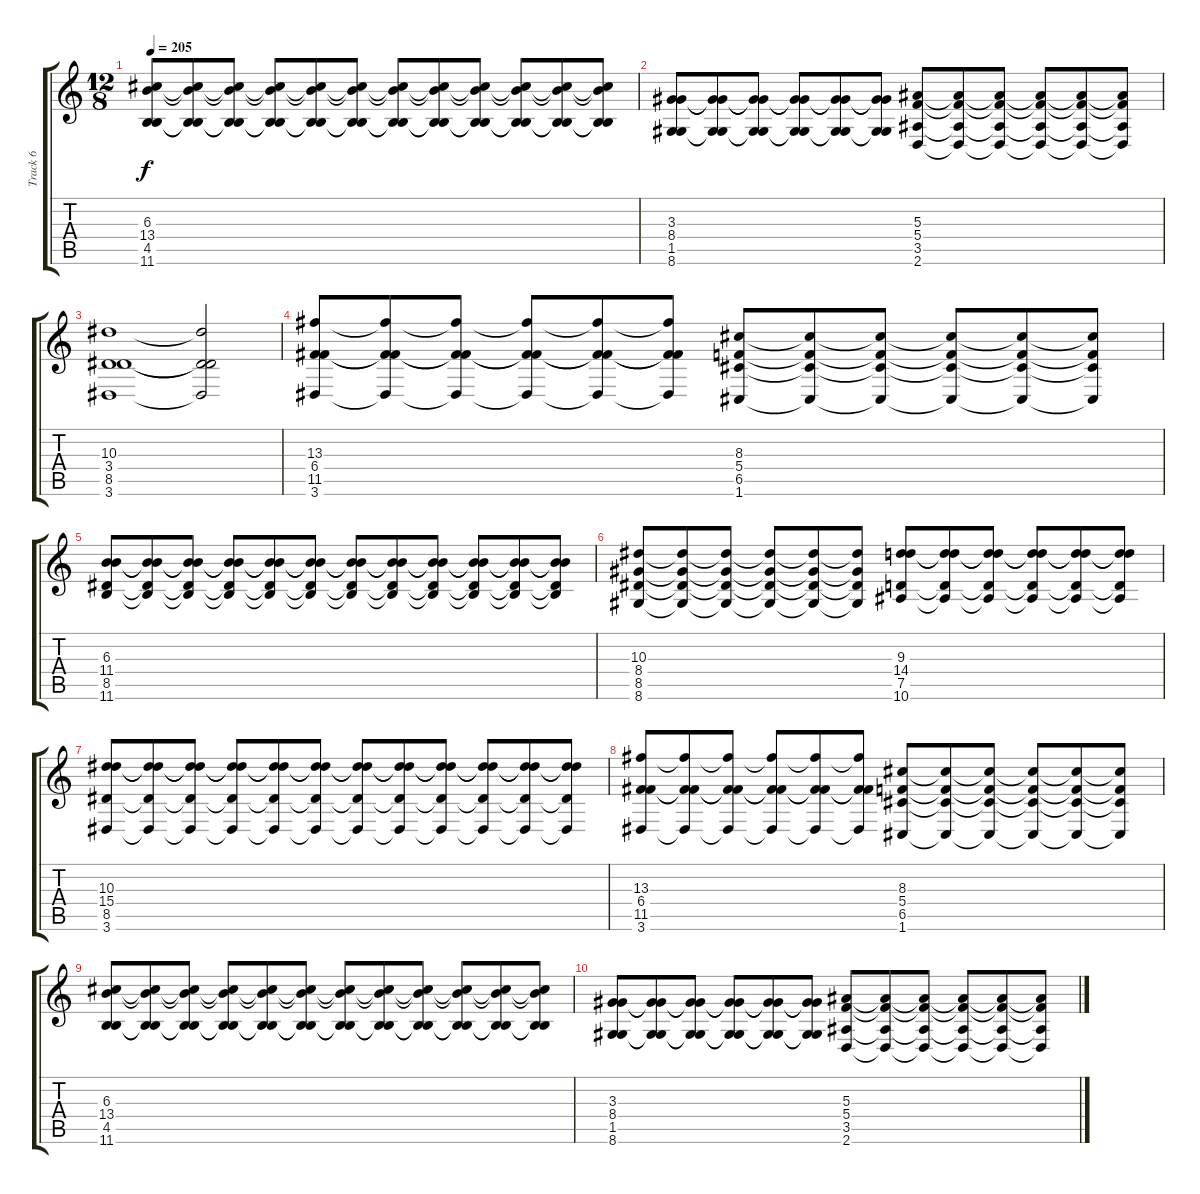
\track ("Track 6" "Track 6") {instrument distortionguitar}
\staff {score tabs}
\tuning (D4 A3 F3 C3 G2 C2) {hide}
\ts (12 8)
\tempo 205
\clef g2
\ks c
(6.3 13.4 4.5 11.6).8{dy f} (6.3{t} 13.4{t} 4.5{t} 11.6{t}).8 (6.3{t} 13.4{t} 4.5{t} 11.6{t}).8 (6.3{t} 13.4{t} 4.5{t} 11.6{t}).8 (6.3{t} 13.4{t} 4.5{t} 11.6{t}).8 (6.3{t} 13.4{t} 4.5{t} 11.6{t}).8 (6.3{t} 13.4{t} 4.5{t} 11.6{t}).8 (6.3{t} 13.4{t} 4.5{t} 11.6{t}).8 (6.3{t} 13.4{t} 4.5{t} 11.6{t}).8 (6.3{t} 13.4{t} 4.5{t} 11.6{t}).8 (6.3{t} 13.4{t} 4.5{t} 11.6{t}).8 (6.3{t} 13.4{t} 4.5{t} 11.6{t}).8 |
(3.3 8.4 1.5 8.6).8 (3.3{t} 8.4{t} 1.5{t} 8.6{t}).8 (3.3{t} 8.4{t} 1.5{t} 8.6{t}).8 (3.3{t} 8.4{t} 1.5{t} 8.6{t}).8 (3.3{t} 8.4{t} 1.5{t} 8.6{t}).8 (3.3{t} 8.4{t} 1.5{t} 8.6{t}).8 (5.3 5.4 3.5 2.6).8 (5.3{t} 5.4{t} 3.5{t} 2.6{t}).8 (5.3{t} 5.4{t} 3.5{t} 2.6{t}).8 (5.3{t} 5.4{t} 3.5{t} 2.6{t}).8 (5.3{t} 5.4{t} 3.5{t} 2.6{t}).8 (5.3{t} 5.4{t} 3.5{t} 2.6{t}).8 |
(10.3 3.4 8.5 3.6).1 (10.3{t} 3.4{t} 8.5{t} 3.6{t}).2 |
(13.3 6.4 11.5 3.6).8 (13.3{t} 6.4{t} 11.5{t} 3.6{t}).8 (13.3{t} 6.4{t} 11.5{t} 3.6{t}).8 (13.3{t} 6.4{t} 11.5{t} 3.6{t}).8 (13.3{t} 6.4{t} 11.5{t} 3.6{t}).8 (13.3{t} 6.4{t} 11.5{t} 3.6{t}).8 (8.3 5.4 6.5 1.6).8 (8.3{t} 5.4{t} 6.5{t} 1.6{t}).8 (8.3{t} 5.4{t} 6.5{t} 1.6{t}).8 (8.3{t} 5.4{t} 6.5{t} 1.6{t}).8 (8.3{t} 5.4{t} 6.5{t} 1.6{t}).8 (8.3{t} 5.4{t} 6.5{t} 1.6{t}).8 |
(6.3 11.4 8.5 11.6).8 (6.3{t} 11.4{t} 8.5{t} 11.6{t}).8 (6.3{t} 11.4{t} 8.5{t} 11.6{t}).8 (6.3{t} 11.4{t} 8.5{t} 11.6{t}).8 (6.3{t} 11.4{t} 8.5{t} 11.6{t}).8 (6.3{t} 11.4{t} 8.5{t} 11.6{t}).8 (6.3{t} 11.4{t} 8.5{t} 11.6{t}).8 (6.3{t} 11.4{t} 8.5{t} 11.6{t}).8 (6.3{t} 11.4{t} 8.5{t} 11.6{t}).8 (6.3{t} 11.4{t} 8.5{t} 11.6{t}).8 (6.3{t} 11.4{t} 8.5{t} 11.6{t}).8 (6.3{t} 11.4{t} 8.5{t} 11.6{t}).8 |
(10.3 8.4 8.5 8.6).8 (10.3{t} 8.4{t} 8.5{t} 8.6{t}).8 (10.3{t} 8.4{t} 8.5{t} 8.6{t}).8 (10.3{t} 8.4{t} 8.5{t} 8.6{t}).8 (10.3{t} 8.4{t} 8.5{t} 8.6{t}).8 (10.3{t} 8.4{t} 8.5{t} 8.6{t}).8 (9.3 14.4 7.5 10.6).8 (9.3{t} 14.4{t} 7.5{t} 10.6{t}).8 (9.3{t} 14.4{t} 7.5{t} 10.6{t}).8 (9.3{t} 14.4{t} 7.5{t} 10.6{t}).8 (9.3{t} 14.4{t} 7.5{t} 10.6{t}).8 (9.3{t} 14.4{t} 7.5{t} 10.6{t}).8 |
(10.3 15.4 8.5 3.6).8 (10.3{t} 15.4{t} 8.5{t} 3.6{t}).8 (10.3{t} 15.4{t} 8.5{t} 3.6{t}).8 (10.3{t} 15.4{t} 8.5{t} 3.6{t}).8 (10.3{t} 15.4{t} 8.5{t} 3.6{t}).8 (10.3{t} 15.4{t} 8.5{t} 3.6{t}).8 (10.3{t} 15.4{t} 8.5{t} 3.6{t}).8 (10.3{t} 15.4{t} 8.5{t} 3.6{t}).8 (10.3{t} 15.4{t} 8.5{t} 3.6{t}).8 (10.3{t} 15.4{t} 8.5{t} 3.6{t}).8 (10.3{t} 15.4{t} 8.5{t} 3.6{t}).8 (10.3{t} 15.4{t} 8.5{t} 3.6{t}).8 |
(13.3 6.4 11.5 3.6).8 (13.3{t} 6.4{t} 11.5{t} 3.6{t}).8 (13.3{t} 6.4{t} 11.5{t} 3.6{t}).8 (13.3{t} 6.4{t} 11.5{t} 3.6{t}).8 (13.3{t} 6.4{t} 11.5{t} 3.6{t}).8 (13.3{t} 6.4{t} 11.5{t} 3.6{t}).8 (8.3 5.4 6.5 1.6).8 (8.3{t} 5.4{t} 6.5{t} 1.6{t}).8 (8.3{t} 5.4{t} 6.5{t} 1.6{t}).8 (8.3{t} 5.4{t} 6.5{t} 1.6{t}).8 (8.3{t} 5.4{t} 6.5{t} 1.6{t}).8 (8.3{t} 5.4{t} 6.5{t} 1.6{t}).8 |
(6.3 13.4 4.5 11.6).8 (6.3{t} 13.4{t} 4.5{t} 11.6{t}).8 (6.3{t} 13.4{t} 4.5{t} 11.6{t}).8 (6.3{t} 13.4{t} 4.5{t} 11.6{t}).8 (6.3{t} 13.4{t} 4.5{t} 11.6{t}).8 (6.3{t} 13.4{t} 4.5{t} 11.6{t}).8 (6.3{t} 13.4{t} 4.5{t} 11.6{t}).8 (6.3{t} 13.4{t} 4.5{t} 11.6{t}).8 (6.3{t} 13.4{t} 4.5{t} 11.6{t}).8 (6.3{t} 13.4{t} 4.5{t} 11.6{t}).8 (6.3{t} 13.4{t} 4.5{t} 11.6{t}).8 (6.3{t} 13.4{t} 4.5{t} 11.6{t}).8 |
(3.3 8.4 1.5 8.6).8 (3.3{t} 8.4{t} 1.5{t} 8.6{t}).8 (3.3{t} 8.4{t} 1.5{t} 8.6{t}).8 (3.3{t} 8.4{t} 1.5{t} 8.6{t}).8 (3.3{t} 8.4{t} 1.5{t} 8.6{t}).8 (3.3{t} 8.4{t} 1.5{t} 8.6{t}).8 (5.3 5.4 3.5 2.6).8 (5.3{t} 5.4{t} 3.5{t} 2.6{t}).8 (5.3{t} 5.4{t} 3.5{t} 2.6{t}).8 (5.3{t} 5.4{t} 3.5{t} 2.6{t}).8 (5.3{t} 5.4{t} 3.5{t} 2.6{t}).8 (5.3{t} 5.4{t} 3.5{t} 2.6{t}).8
